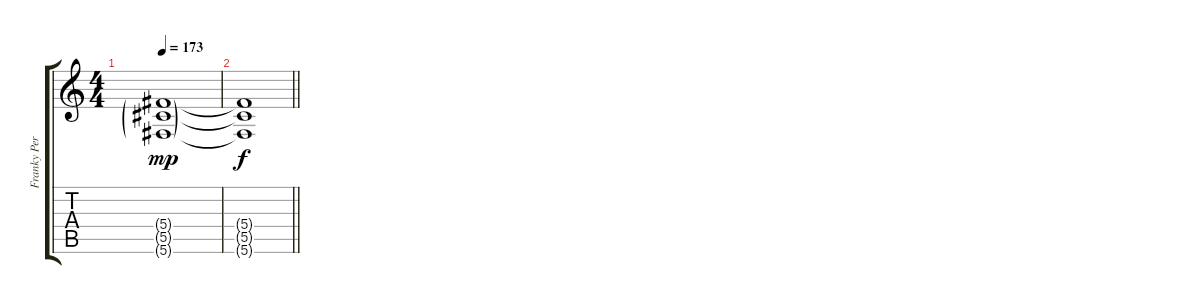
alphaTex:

\track ("Franky Perez" "Franky Per") {instrument overdrivenguitar}
\staff {score tabs}
\tuning (Eb4 Bb3 Gb3 Db3 Ab2 Db2) {hide}
\ts (4 4)
\tempo 173
\clef g2
\ks c
(5.4{g} 5.5{g} 5.6{g}).1{dy mp} |
\barLineRight lightlight
(5.4{t} 5.5{t} 5.6{t}).1{dy f}
